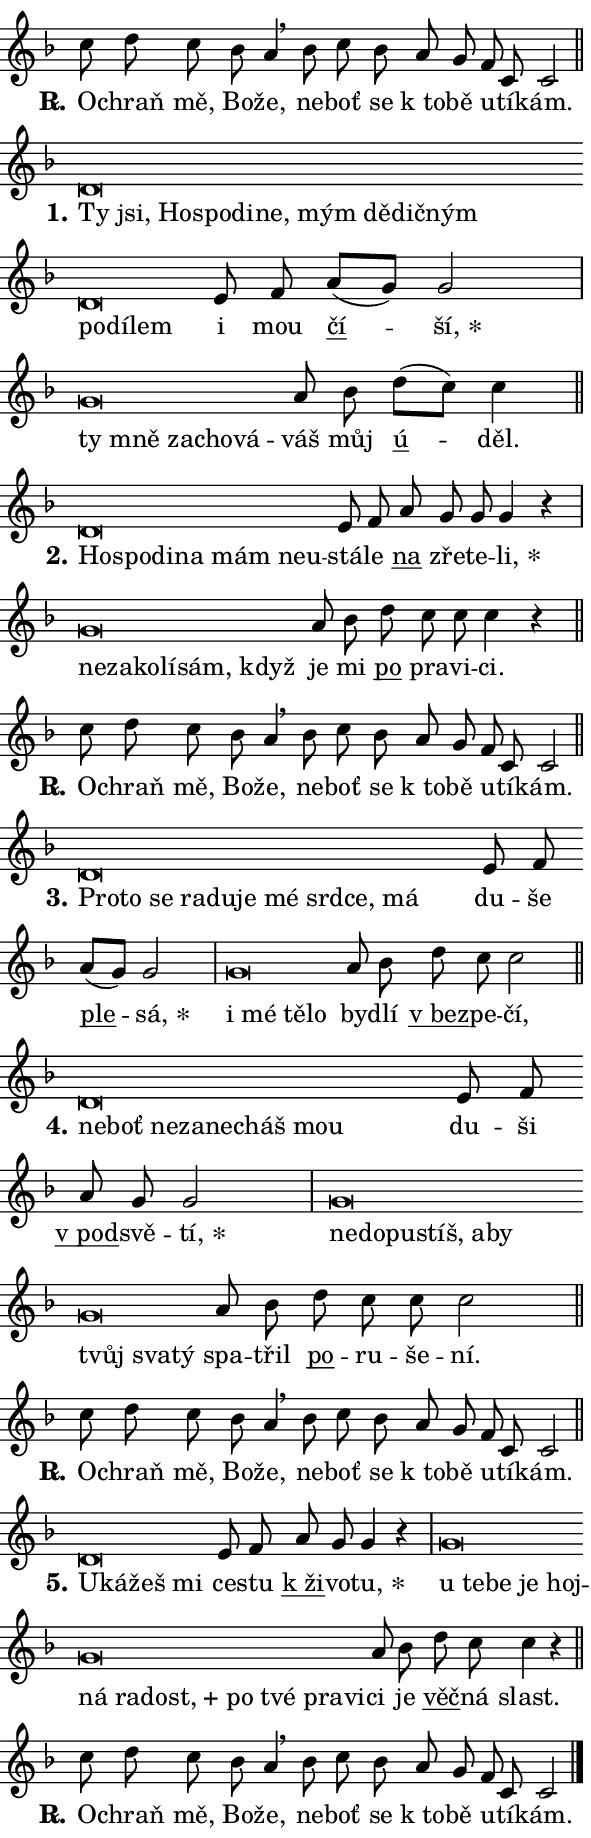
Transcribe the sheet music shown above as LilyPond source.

\version "2.24.0"
\header { tagline = "" }
\paper {
  indent = 0\cm
  top-margin = 0\cm
  right-margin = 0.13\cm % to fit lyric hyphens
  bottom-margin = 0\cm
  left-margin = 0\cm
  paper-width = 10\cm
  page-breaking = #ly:one-page-breaking
  system-system-spacing.basic-distance = #11
  score-system-spacing.basic-distance = #11
  ragged-last = ##f
}


%% Author: Thomas Morley
%% https://lists.gnu.org/archive/html/lilypond-user/2020-05/msg00002.html
#(define (line-position grob)
"Returns position of @var[grob} in current system:
   @code{'start}, if at first time-step
   @code{'end}, if at last time-step
   @code{'middle} otherwise
"
  (let* ((col (ly:item-get-column grob))
         (ln (ly:grob-object col 'left-neighbor))
         (rn (ly:grob-object col 'right-neighbor))
         (col-to-check-left (if (ly:grob? ln) ln col))
         (col-to-check-right (if (ly:grob? rn) rn col))
         (break-dir-left
           (and
             (ly:grob-property col-to-check-left 'non-musical #f)
             (ly:item-break-dir col-to-check-left)))
         (break-dir-right
           (and
             (ly:grob-property col-to-check-right 'non-musical #f)
             (ly:item-break-dir col-to-check-right))))
        (cond ((eqv? 1 break-dir-left) 'start)
              ((eqv? -1 break-dir-right) 'end)
              (else 'middle))))

#(define (tranparent-at-line-position vctor)
  (lambda (grob)
  "Relying on @code{line-position} select the relevant enry from @var{vctor}.
Used to determine transparency,"
    (case (line-position grob)
      ((end) (not (vector-ref vctor 0)))
      ((middle) (not (vector-ref vctor 1)))
      ((start) (not (vector-ref vctor 2))))))

noteHeadBreakVisibility =
#(define-music-function (break-visibility)(vector?)
"Makes @code{NoteHead}s transparent relying on @var{break-visibility}"
#{
  \override NoteHead.transparent =
    #(tranparent-at-line-position break-visibility)
#})

#(define delete-ledgers-for-transparent-note-heads
  (lambda (grob)
    "Reads whether a @code{NoteHead} is transparent.
If so this @code{NoteHead} is removed from @code{'note-heads} from
@var{grob}, which is supposed to be @code{LedgerLineSpanner}.
As a result ledgers are not printed for this @code{NoteHead}"
    (let* ((nhds-array (ly:grob-object grob 'note-heads))
           (nhds-list
             (if (ly:grob-array? nhds-array)
                 (ly:grob-array->list nhds-array)
                 '()))
           ;; Relies on the transparent-property being done before
           ;; Staff.LedgerLineSpanner.after-line-breaking is executed.
           ;; This is fragile ...
           (to-keep
             (remove
               (lambda (nhd)
                 (ly:grob-property nhd 'transparent #f))
               nhds-list)))
      ;; TODO find a better method to iterate over grob-arrays, similiar
      ;; to filter/remove etc for lists
      ;; For now rebuilt from scratch
      (set! (ly:grob-object grob 'note-heads)  '())
      (for-each
        (lambda (nhd)
          (ly:pointer-group-interface::add-grob grob 'note-heads nhd))
        to-keep))))

squashNotes = {
  \override NoteHead.X-extent = #'(-0.2 . 0.2)
  \override NoteHead.Y-extent = #'(-0.75 . 0)
  \override NoteHead.stencil =
    #(lambda (grob)
       (let ((pos (ly:grob-property grob 'staff-position)))
         (begin
           (if (< pos -7) (display "ERROR: Lower brevis then expected\n") (display ""))
           (if (<= pos -6) ly:text-interface::print ly:note-head::print))))
}
unSquashNotes = {
  \revert NoteHead.X-extent
  \revert NoteHead.Y-extent
  \revert NoteHead.stencil
}

hideNotes = \noteHeadBreakVisibility #begin-of-line-visible
unHideNotes = \noteHeadBreakVisibility #all-visible

% work-around for resetting accidentals
% https://lilypond.org/doc/v2.23/Documentation/notation/displaying-rhythms#unmetered-music
cadenzaMeasure = {
  \cadenzaOff
  \partial 1024 s1024
  \cadenzaOn
}

#(define-markup-command (accent layout props text) (markup?)
  "Underline accented syllable"
  (interpret-markup layout props
    #{\markup \override #'(offset . 4.3) \underline { #text }#}))

responsum = \markup \concat {
  "R" \hspace #-1.05 \path #0.1 #'((moveto 0 0.07) (lineto 0.9 0.8)) \hspace #0.05 "."
}

spaceSize = #0.6828661417322834 % exact space size for TeX Gyre Schola

\layout {
  \context {
    \Staff
    \remove "Time_signature_engraver"
    \override LedgerLineSpanner.after-line-breaking = #delete-ledgers-for-transparent-note-heads
  }
  \context {
    \Lyrics {
      \override LyricSpace.minimum-distance = \spaceSize
      \override LyricText.font-name = #"TeX Gyre Schola"
      \override LyricText.font-size = 1
      \override StanzaNumber.font-name = #"TeX Gyre Schola Bold"
      \override StanzaNumber.font-size = 1
    }
  }
  \context {
    \Score 
    \override NoteHead.text =
      #(lambda (grob) 
        (let ((pos (ly:grob-property grob 'staff-position)))
          #{\markup {
            \combine
              \halign #-0.55 \raise #(if (= pos -6) 0 0.5) \override #'(thickness . 2) \draw-line #'(3.2 . 0)
              \musicglyph "noteheads.sM1"
          }#}))
  }
}

% magnetic-lyrics.ily
%
%   written by
%     Jean Abou Samra <jean@abou-samra.fr>
%     Werner Lemberg <wl@gnu.org>
%
%   adapted by
%     Jiri Hon <jiri.hon@gmail.com>
%
% Version 2022-Apr-15

% https://www.mail-archive.com/lilypond-user@gnu.org/msg149350.html

#(define (Left_hyphen_pointer_engraver context)
   "Collect syllable-hyphen-syllable occurrences in lyrics and store
them in properties.  This engraver only looks to the left.  For
example, if the lyrics input is @code{foo -- bar}, it does the
following.

@itemize @bullet
@item
Set the @code{text} property of the @code{LyricHyphen} grob between
@q{foo} and @q{bar} to @code{foo}.

@item
Set the @code{left-hyphen} property of the @code{LyricText} grob with
text @q{foo} to the @code{LyricHyphen} grob between @q{foo} and
@q{bar}.
@end itemize

Use this auxiliary engraver in combination with the
@code{lyric-@/text::@/apply-@/magnetic-@/offset!} hook."
   (let ((hyphen #f)
         (text #f))
     (make-engraver
      (acknowledgers
       ((lyric-syllable-interface engraver grob source-engraver)
        (set! text grob)))
      (end-acknowledgers
       ((lyric-hyphen-interface engraver grob source-engraver)
        ;(when (not (grob::has-interface grob 'lyric-space-interface))
          (set! hyphen grob)));)
      ((stop-translation-timestep engraver)
       (when (and text hyphen)
         (ly:grob-set-object! text 'left-hyphen hyphen))
       (set! text #f)
       (set! hyphen #f)))))

#(define (lyric-text::apply-magnetic-offset! grob)
   "If the space between two syllables is less than the value in
property @code{LyricText@/.details@/.squash-threshold}, move the right
syllable to the left so that it gets concatenated with the left
syllable.

Use this function as a hook for
@code{LyricText@/.after-@/line-@/breaking} if the
@code{Left_@/hyphen_@/pointer_@/engraver} is active."
   (let ((hyphen (ly:grob-object grob 'left-hyphen #f)))
     (when hyphen
       (let ((left-text (ly:spanner-bound hyphen LEFT)))
         (when (grob::has-interface left-text 'lyric-syllable-interface)
           (let* ((common (ly:grob-common-refpoint grob left-text X))
                  (this-x-ext (ly:grob-extent grob common X))
                  (left-x-ext
                   (begin
                     ;; Trigger magnetism for left-text.
                     (ly:grob-property left-text 'after-line-breaking)
                     (ly:grob-extent left-text common X)))
                  ;; `delta` is the gap width between two syllables.
                  (delta (- (interval-start this-x-ext)
                            (interval-end left-x-ext)))
                  (details (ly:grob-property grob 'details))
                  (threshold (assoc-get 'squash-threshold details 0.2)))
             (when (< delta threshold)
               (let* (;; We have to manipulate the input text so that
                      ;; ligatures crossing syllable boundaries are not
                      ;; disabled.  For languages based on the Latin
                      ;; script this is essentially a beautification.
                      ;; However, for non-Western scripts it can be a
                      ;; necessity.
                      (lt (ly:grob-property left-text 'text))
                      (rt (ly:grob-property grob 'text))
                      (is-space (grob::has-interface hyphen 'lyric-space-interface))
                      (space (if is-space " " ""))
                      (extra-delta (if is-space spaceSize 0))
                      ;; Append new syllable.
                      (ltrt-space (if (and (string? lt) (string? rt))
                                (string-append lt space rt)
                                (make-concat-markup (list lt space rt))))
                      ;; Right-align `ltrt` to the right side.
                      (ltrt-space-markup (grob-interpret-markup
                               grob
                               (make-translate-markup
                                (cons (interval-length this-x-ext) 0)
                                (make-right-align-markup ltrt-space)))))
                 (begin
                   ;; Don't print `left-text`.
                   (ly:grob-set-property! left-text 'stencil #f)
                   ;; Set text and stencil (which holds all collected
                   ;; syllables so far) and shift it to the left.
                   (ly:grob-set-property! grob 'text ltrt-space)
                   (ly:grob-set-property! grob 'stencil ltrt-space-markup)
                   (ly:grob-translate-axis! grob (- (- delta extra-delta)) X))))))))))


#(define (lyric-hyphen::displace-bounds-first grob)
   ;; Make very sure this callback isn't triggered too early.
   (let ((left (ly:spanner-bound grob LEFT))
         (right (ly:spanner-bound grob RIGHT)))
     (ly:grob-property left 'after-line-breaking)
     (ly:grob-property right 'after-line-breaking)
     (ly:lyric-hyphen::print grob)))

squashThreshold = #0.4

\layout {
  \context {
    \Lyrics
    \consists #Left_hyphen_pointer_engraver
    \override LyricText.after-line-breaking =
      #lyric-text::apply-magnetic-offset!
    \override LyricHyphen.stencil = #lyric-hyphen::displace-bounds-first
    \override LyricText.details.squash-threshold = \squashThreshold
    \override LyricHyphen.minimum-distance = 0
    \override LyricHyphen.minimum-length = \squashThreshold
  }
}

squashText = \override LyricText.details.squash-threshold = 9999
unSquashText = \override LyricText.details.squash-threshold = \squashThreshold

leftText = \override LyricText.self-alignment-X = #LEFT
unLeftText = \revert LyricText.self-alignment-X

starOffset = #(lambda (grob) 
                (let ((x_offset (ly:self-alignment-interface::aligned-on-x-parent grob)))
                  (if (= x_offset 0) 0 (+ x_offset 1.2))))

star = #(define-music-function (syllable)(string?)
"Append star separator at the end of a syllable"
#{
  \once \override LyricText.X-offset = #starOffset
  \lyricmode { \markup {
    #syllable
    \override #'((font-name . "TeX Gyre Schola Bold")) \hspace #0.2 \lower #0.65 \larger "*"
  } }
#})

starAccent = #(define-music-function (syllable)(string?)
"Append star separator at the end of a syllable and make accent"
#{
  \once \override LyricText.X-offset = #starOffset
  \lyricmode { \markup {
    \accent #syllable
    \override #'((font-name . "TeX Gyre Schola Bold")) \hspace #0.2 \lower #0.65 \larger "*"
  } }
#})

breath = #(define-music-function (syllable)(string?)
"Append breathing indicator at the end of a syllable"
#{
  \lyricmode { \markup { #syllable "+" } }
#})

optionalBreath = #(define-music-function (syllable)(string?)
"Append optional breathing indicator at the end of a syllable"
#{
  \lyricmode { \markup { #syllable "(+)" } }
#})


\score {
    <<
        \new Voice = "melody" { \cadenzaOn \key f \major \relative { c''8 d c bes a4 \breathe \bar "" bes8 c bes \bar "" a g \bar "" f c c2 \cadenzaMeasure \bar "||" \break } }
        \new Lyrics \lyricsto "melody" { \lyricmode { \set stanza = \responsum
O -- chraň mě, Bo -- že, ne -- boť se "k to" -- bě u -- tí -- kám. } }
    >>
    \layout {}
}

\score {
    <<
        \new Voice = "melody" { \cadenzaOn \key f \major \relative { \squashNotes d'\breve*1/16 \hideNotes \breve*1/16 \bar "" \breve*1/16 \bar "" \breve*1/16 \bar "" \breve*1/16 \bar "" \breve*1/16 \bar "" \breve*1/16 \bar "" \breve*1/16 \bar "" \breve*1/16 \bar "" \breve*1/16 \bar "" \breve*1/16 \bar "" \breve*1/16 \breve*1/16 \bar "" \unHideNotes \unSquashNotes e8 f \bar "" a[( g)] g2 \cadenzaMeasure \bar "|" \squashNotes g\breve*1/16 \hideNotes \breve*1/16 \bar "" \breve*1/16 \bar "" \breve*1/16 \breve*1/16 \bar "" \unHideNotes \unSquashNotes a8 bes \bar "" d[( c)] c4 \cadenzaMeasure \bar "||" \break } }
        \new Lyrics \lyricsto "melody" { \lyricmode { \set stanza = "1."
\leftText Ty \squashText jsi, Ho -- spo -- di -- ne, mým dě -- dič -- ným po -- dí -- lem \unLeftText \unSquashText i mou \markup \accent čí -- \star ší, \leftText ty \squashText mně za -- cho -- vá -- \unLeftText \unSquashText váš můj \markup \accent ú -- děl. } }
    >>
    \layout {}
}

\score {
    <<
        \new Voice = "melody" { \cadenzaOn \key f \major \relative { \squashNotes d'\breve*1/16 \hideNotes \breve*1/16 \bar "" \breve*1/16 \bar "" \breve*1/16 \bar "" \breve*1/16 \bar "" \breve*1/16 \breve*1/16 \bar "" \unHideNotes \unSquashNotes e8 f \bar "" a g g g4 r \cadenzaMeasure \bar "|" \squashNotes g\breve*1/16 \hideNotes \breve*1/16 \bar "" \breve*1/16 \bar "" \breve*1/16 \bar "" \breve*1/16 \breve*1/16 \bar "" \unHideNotes \unSquashNotes a8 bes \bar "" d c c c4 r \cadenzaMeasure \bar "||" \break } }
        \new Lyrics \lyricsto "melody" { \lyricmode { \set stanza = "2."
\leftText Ho -- \squashText spo -- di -- na mám ne -- u -- \unLeftText \unSquashText stá -- le \markup \accent na zře -- te -- \star li, \leftText ne -- \squashText za -- ko -- lí -- sám, když \unLeftText \unSquashText je mi \markup \accent po pra -- vi -- ci. } }
    >>
    \layout {}
}

\score {
    <<
        \new Voice = "melody" { \cadenzaOn \key f \major \relative { c''8 d c bes a4 \breathe \bar "" bes8 c bes \bar "" a g \bar "" f c c2 \cadenzaMeasure \bar "||" \break } }
        \new Lyrics \lyricsto "melody" { \lyricmode { \set stanza = \responsum
O -- chraň mě, Bo -- že, ne -- boť se "k to" -- bě u -- tí -- kám. } }
    >>
    \layout {}
}

\score {
    <<
        \new Voice = "melody" { \cadenzaOn \key f \major \relative { \squashNotes d'\breve*1/16 \hideNotes \breve*1/16 \bar "" \breve*1/16 \bar "" \breve*1/16 \bar "" \breve*1/16 \bar "" \breve*1/16 \bar "" \breve*1/16 \bar "" \breve*1/16 \bar "" \breve*1/16 \breve*1/16 \bar "" \unHideNotes \unSquashNotes e8 f \bar "" a[( g)] g2 \cadenzaMeasure \bar "|" \squashNotes g\breve*1/16 \hideNotes \breve*1/16 \bar "" \breve*1/16 \breve*1/16 \bar "" \unHideNotes \unSquashNotes a8 bes \bar "" d c c2 \cadenzaMeasure \bar "||" \break } }
        \new Lyrics \lyricsto "melody" { \lyricmode { \set stanza = "3."
\leftText Pro -- \squashText to se ra -- du -- je mé srd -- ce, má \unLeftText \unSquashText du -- še \markup \accent ple -- \star sá, \leftText i \squashText mé tě -- lo \unLeftText \unSquashText by -- dlí \markup \accent "v bez" -- pe -- čí, } }
    >>
    \layout {}
}

\score {
    <<
        \new Voice = "melody" { \cadenzaOn \key f \major \relative { \squashNotes d'\breve*1/16 \hideNotes \breve*1/16 \bar "" \breve*1/16 \bar "" \breve*1/16 \bar "" \breve*1/16 \bar "" \breve*1/16 \breve*1/16 \bar "" \unHideNotes \unSquashNotes e8 f \bar "" a g g2 \cadenzaMeasure \bar "|" \squashNotes g\breve*1/16 \hideNotes \breve*1/16 \bar "" \breve*1/16 \bar "" \breve*1/16 \bar "" \breve*1/16 \bar "" \breve*1/16 \bar "" \breve*1/16 \bar "" \breve*1/16 \breve*1/16 \bar "" \unHideNotes \unSquashNotes a8 bes \bar "" d c c c2 \cadenzaMeasure \bar "||" \break } }
        \new Lyrics \lyricsto "melody" { \lyricmode { \set stanza = "4."
\leftText ne -- \squashText boť ne -- za -- ne -- cháš mou \unLeftText \unSquashText du -- ši \markup \accent "v pod" -- svě -- \star tí, \leftText ne -- \squashText do -- pu -- stíš, a -- by tvůj sva -- tý \unLeftText \unSquashText spa -- třil \markup \accent po -- ru -- še -- ní. } }
    >>
    \layout {}
}

\score {
    <<
        \new Voice = "melody" { \cadenzaOn \key f \major \relative { c''8 d c bes a4 \breathe \bar "" bes8 c bes \bar "" a g \bar "" f c c2 \cadenzaMeasure \bar "||" \break } }
        \new Lyrics \lyricsto "melody" { \lyricmode { \set stanza = \responsum
O -- chraň mě, Bo -- že, ne -- boť se "k to" -- bě u -- tí -- kám. } }
    >>
    \layout {}
}

\score {
    <<
        \new Voice = "melody" { \cadenzaOn \key f \major \relative { \squashNotes d'\breve*1/16 \hideNotes \breve*1/16 \bar "" \breve*1/16 \breve*1/16 \bar "" \unHideNotes \unSquashNotes e8 f \bar "" a g g4 r \cadenzaMeasure \bar "|" \squashNotes g\breve*1/16 \hideNotes \breve*1/16 \bar "" \breve*1/16 \bar "" \breve*1/16 \bar "" \breve*1/16 \bar "" \breve*1/16 \bar "" \breve*1/16 \bar "" \breve*1/16 \bar "" \breve*1/16 \bar "" \breve*1/16 \bar "" \breve*1/16 \breve*1/16 \bar "" \unHideNotes \unSquashNotes a8 bes \bar "" d c c4 r \cadenzaMeasure \bar "||" \break } }
        \new Lyrics \lyricsto "melody" { \lyricmode { \set stanza = "5."
\leftText U -- \squashText ká -- žeš mi \unLeftText \unSquashText ce -- stu \markup \accent "k ži" -- vo -- \star tu, \leftText u \squashText te -- be je hoj -- ná ra -- \breath "dost," po tvé pra -- vi -- \unLeftText \unSquashText ci je \markup \accent věč -- ná slast. } }
    >>
    \layout {}
}

\score {
    <<
        \new Voice = "melody" { \cadenzaOn \key f \major \relative { c''8 d c bes a4 \breathe \bar "" bes8 c bes \bar "" a g \bar "" f c c2 \cadenzaMeasure \bar "||" \break } \bar "|." }
        \new Lyrics \lyricsto "melody" { \lyricmode { \set stanza = \responsum
O -- chraň mě, Bo -- že, ne -- boť se "k to" -- bě u -- tí -- kám. } }
    >>
    \layout {}
}
